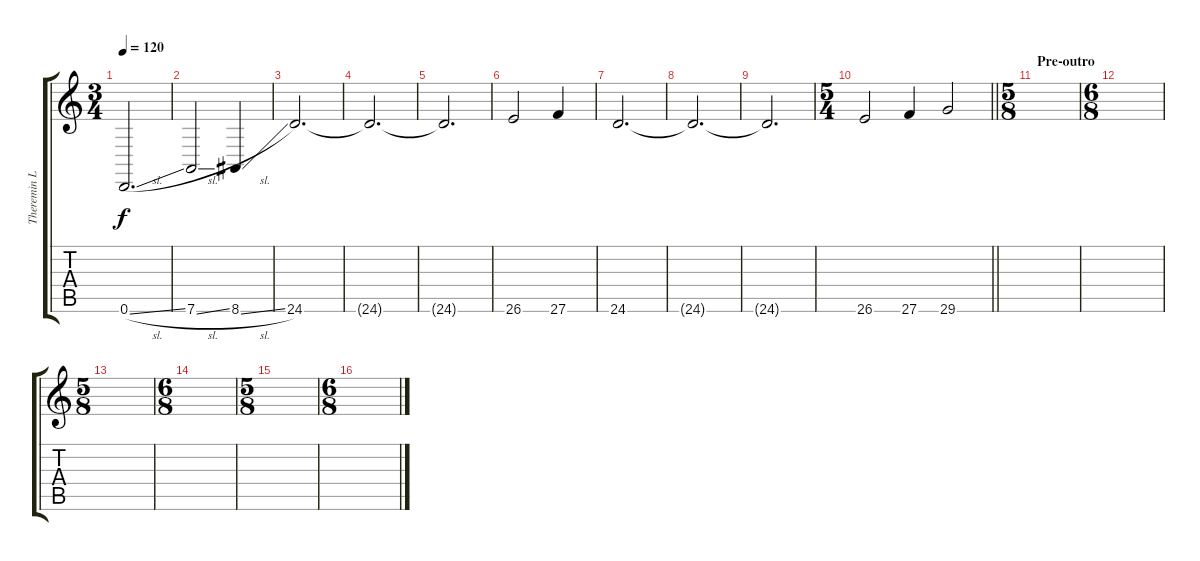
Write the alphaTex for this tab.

\track ("Theremin Lux" "Theremin L") {solo instrument lead1square}
\staff {score tabs}
\tuning (E4 B3 G3 D3 A2 D2) {hide}
\ts (3 4)
\tempo 120
\clef g2
\ks c
0.6{sl t}.2{d dy f} |
7.6{sl}.2 8.6{sl}.4 |
24.6.2{d} |
24.6{t}.2{d} |
24.6{t}.2{d} |
26.6.2 27.6.4 |
24.6.2{d} |
24.6{t}.2{d} |
24.6{t}.2{d} |
\ts (5 4)
\barLineRight lightlight
26.6.2 27.6.4 29.6.2 |
\ts (5 8)
\section ("" "Pre-outro")
|
\ts (6 8)
|
\ts (5 8)
|
\ts (6 8)
|
\ts (5 8)
|
\ts (6 8)
